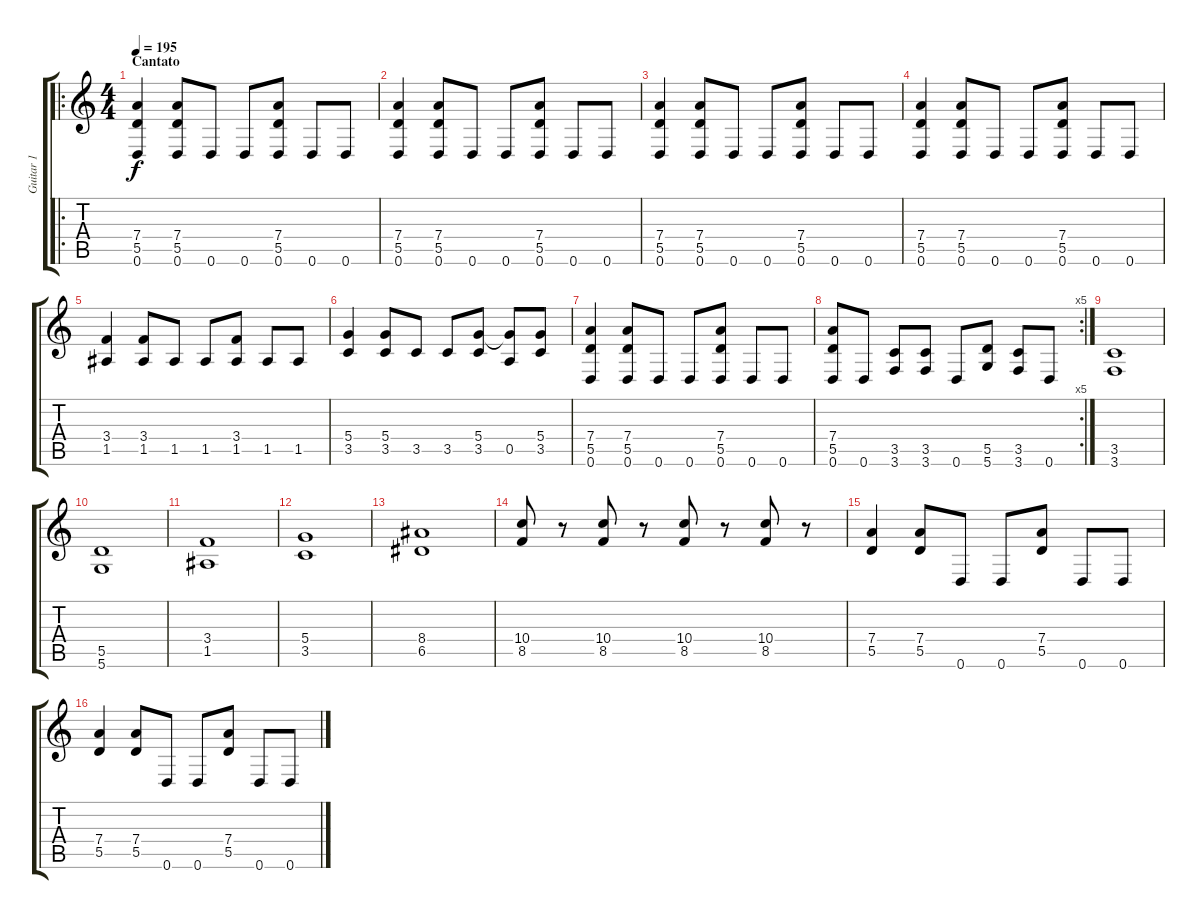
\track ("Guitar 1" "Guitar 1") {instrument distortionguitar}
\staff {score tabs}
\tuning (E4 B3 G3 D3 A2 D2) {hide}
\ro
\ts (4 4)
\section ("" "Cantato")
\tempo 195
\clef g2
\ks c
(7.4 5.5 0.6).4{dy f volume 12} (7.4 5.5 0.6).8 0.6.8 0.6.8 (7.4 5.5 0.6).8 0.6.8 0.6.8 |
(7.4 5.5 0.6).4 (7.4 5.5 0.6).8 0.6.8 0.6.8 (7.4 5.5 0.6).8 0.6.8 0.6.8 |
(7.4 5.5 0.6).4 (7.4 5.5 0.6).8 0.6.8 0.6.8 (7.4 5.5 0.6).8 0.6.8 0.6.8 |
(7.4 5.5 0.6).4 (7.4 5.5 0.6).8 0.6.8 0.6.8 (7.4 5.5 0.6).8 0.6.8 0.6.8 |
(3.4 1.5).4 (3.4 1.5).8 1.5.8 1.5.8 (3.4 1.5).8 1.5.8 1.5.8 |
(5.4 3.5).4 (5.4 3.5).8 3.5.8 3.5.8 (5.4 3.5).8 (5.4{t} 0.5).8 (5.4 3.5).8 |
(7.4 5.5 0.6).4 (7.4 5.5 0.6).8 0.6.8 0.6.8 (7.4 5.5 0.6).8 0.6.8 0.6.8 |
\rc 5
(7.4 5.5 0.6).8 0.6.8 (3.5 3.6).8 (3.5 3.6).8 0.6.8 (5.5 5.6).8 (3.5 3.6).8 0.6.8 |
(3.5 3.6).1 |
(5.5 5.6).1 |
(3.4 1.5).1 |
(5.4 3.5).1 |
(8.4 6.5).1 |
(10.4 8.5).8 r.8 (10.4 8.5).8 r.8 (10.4 8.5).8 r.8 (10.4 8.5).8 r.8 |
(7.4 5.5).4{volume 12} (7.4 5.5).8 0.6.8 0.6.8 (7.4 5.5).8 0.6.8 0.6.8 |
(7.4 5.5).4 (7.4 5.5).8 0.6.8 0.6.8 (7.4 5.5).8 0.6.8 0.6.8
